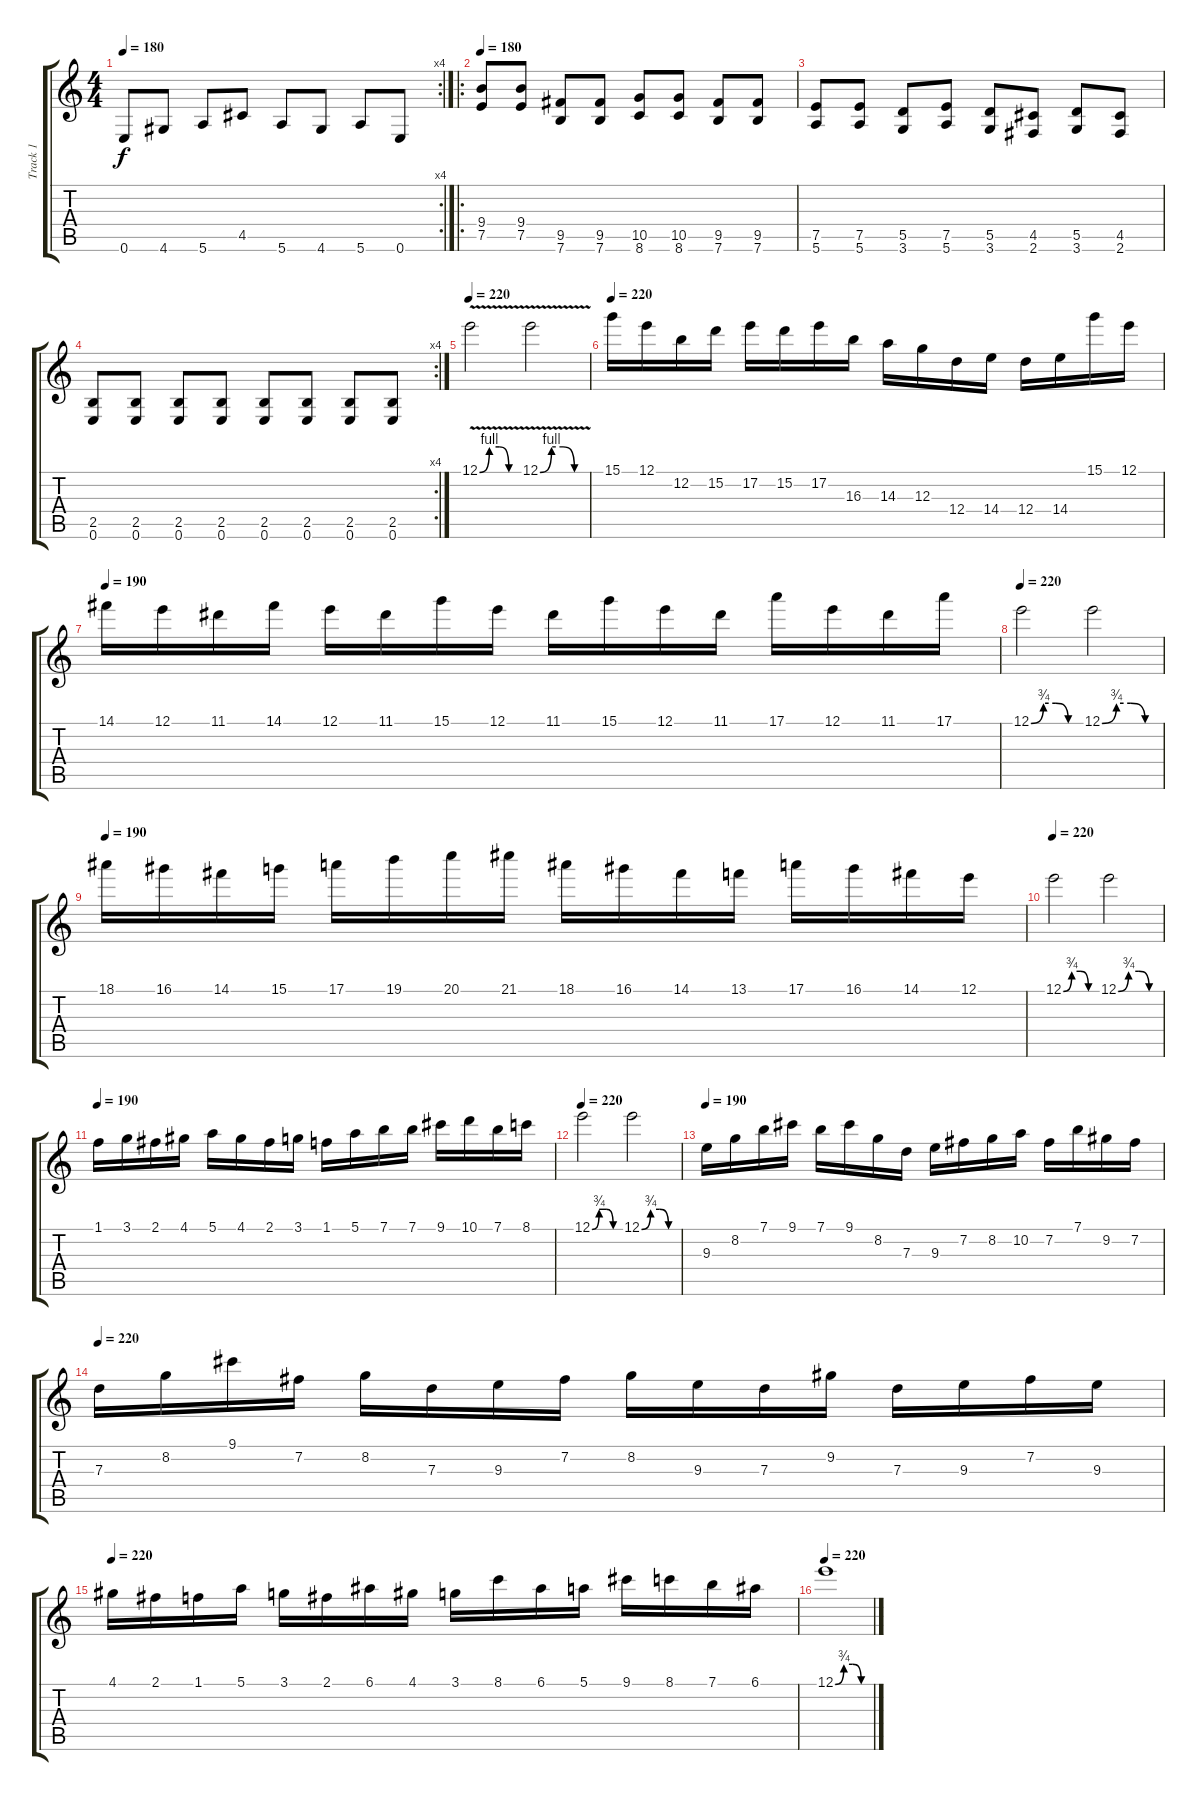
\track ("Track 1" "Track 1") {instrument distortionguitar}
\staff {score tabs}
\tuning (E4 B3 G3 D3 A2 E2) {hide}
\rc 4
\ts (4 4)
\tempo 180
\clef g2
\ks c
0.6.8{dy f} 4.6.8 5.6.8 4.5.8 5.6.8 4.6.8 5.6.8 0.6.8 |
\ro
\tempo 180
(9.4 7.5).8{instrument distortionguitar} (9.4 7.5).8 (9.5 7.6).8 (9.5 7.6).8 (10.5 8.6).8 (10.5 8.6).8 (9.5 7.6).8 (9.5 7.6).8 |
(7.5 5.6).8 (7.5 5.6).8 (5.5 3.6).8 (7.5 5.6).8 (5.5 3.6).8 (4.5 2.6).8 (5.5 3.6).8 (4.5 2.6).8 |
\rc 4
(2.5 0.6).8 (2.5 0.6).8 (2.5 0.6).8 (2.5 0.6).8 (2.5 0.6).8 (2.5 0.6).8 (2.5 0.6).8 (2.5 0.6).8 |
\tempo 220
12.1{be (custom 0 0 15 4 30 4 45 0 60 0) v}.2 12.1{be (custom 0 0 15 4 30 4 45 0 60 0) v}.2 |
\tempo 220
15.1.16 12.1.16 12.2.16 15.2.16 17.2.16 15.2.16 17.2.16 16.3.16 14.3.16 12.3.16 12.4.16 14.4.16 12.4.16 14.4.16 15.1.16 12.1.16 |
\tempo 190
14.1.16 12.1.16 11.1.16 14.1.16 12.1.16 11.1.16 15.1.16 12.1.16 11.1.16 15.1.16 12.1.16 11.1.16 17.1.16 12.1.16 11.1.16 17.1.16 |
\tempo 220
12.1{be (custom 0 0 15 3 30 3 45 0 60 0)}.2 12.1{be (custom 0 0 15 3 30 3 45 0 60 0)}.2 |
\tempo 190
18.1.16 16.1.16 14.1.16 15.1.16 17.1.16 19.1.16 20.1.16 21.1.16 18.1.16 16.1.16 14.1.16 13.1.16 17.1.16 16.1.16 14.1.16 12.1.16 |
\tempo 220
12.1{be (custom 0 0 15 3 30 3 45 0 60 0)}.2 12.1{be (custom 0 0 15 3 30 3 45 0 60 0)}.2 |
\tempo 190
1.1.16 3.1.16 2.1.16 4.1.16 5.1.16 4.1.16 2.1.16 3.1.16 1.1.16 5.1.16 7.1.16 7.1.16 9.1.16 10.1.16 7.1.16 8.1.16 |
\tempo 220
12.1{be (custom 0 0 15 3 30 3 45 0 60 0)}.2 12.1{be (custom 0 0 15 3 30 3 45 0 60 0)}.2 |
\tempo 190
9.3.16 8.2.16 7.1.16 9.1.16 7.1.16 9.1.16 8.2.16 7.3.16 9.3.16 7.2.16 8.2.16 10.2.16 7.2.16 7.1.16 9.2.16 7.2.16 |
\tempo 220
7.3.16 8.2.16 9.1.16 7.2.16 8.2.16 7.3.16 9.3.16 7.2.16 8.2.16 9.3.16 7.3.16 9.2.16 7.3.16 9.3.16 7.2.16 9.3.16 |
\tempo 220
4.1.16 2.1.16 1.1.16 5.1.16 3.1.16 2.1.16 6.1.16 4.1.16 3.1.16 8.1.16 6.1.16 5.1.16 9.1.16 8.1.16 7.1.16 6.1.16 |
\tempo 220
12.1{be (custom 0 0 15 3 30 3 45 0 60 0)}.1
